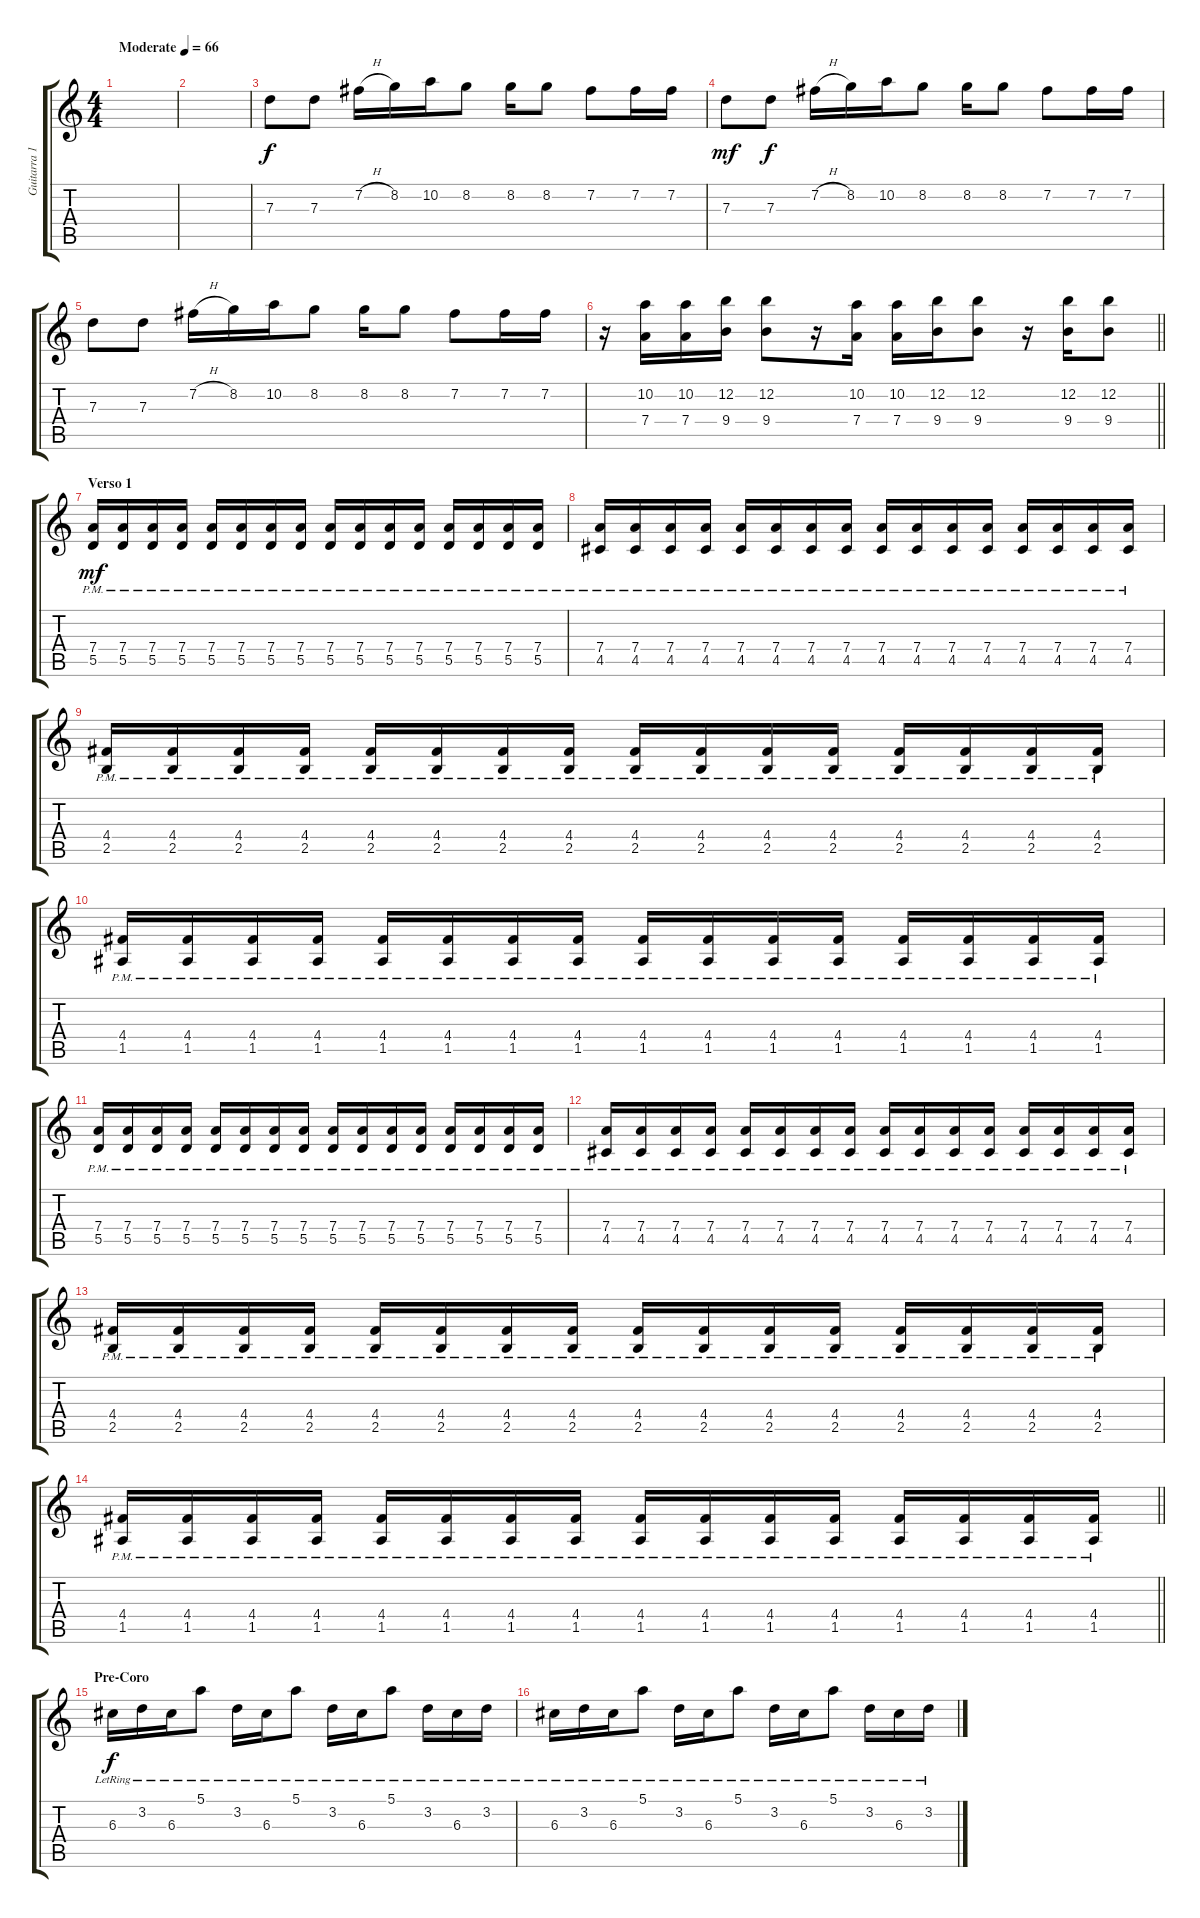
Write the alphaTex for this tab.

\track ("Guitarra 1" "Guitarra 1") {instrument distortionguitar}
\staff {score tabs}
\tuning (E4 B3 G3 D3 A2 E2) {hide}
\ts (4 4)
\tempo (66 "Moderate")
\clef g2
\ks c
|
|
7.3.8 7.3.8 7.2{h}.16 8.2.16 10.2.16 8.2.8 8.2.16 8.2.8 7.2.8 7.2.16 7.2.16 |
7.3.8{dy mf} 7.3.8{dy f} 7.2{h}.16 8.2.16 10.2.16 8.2.8 8.2.16 8.2.8 7.2.8 7.2.16 7.2.16 |
7.3.8 7.3.8 7.2{h}.16 8.2.16 10.2.16 8.2.8 8.2.16 8.2.8 7.2.8 7.2.16 7.2.16 |
\barLineRight lightlight
r.16 (10.2 7.4).16 (10.2 7.4).16 (12.2 9.4).16 (12.2 9.4).8 r.16 (10.2 7.4).16 (10.2 7.4).16 (12.2 9.4).16 (12.2 9.4).8 r.16 (12.2 9.4).16 (12.2 9.4).8 |
\section ("" "Verso 1")
(7.4{pm} 5.5{pm}).16{dy mf instrument overdrivenguitar} (7.4{pm} 5.5{pm}).16 (7.4{pm} 5.5{pm}).16 (7.4{pm} 5.5{pm}).16 (7.4{pm} 5.5{pm}).16 (7.4{pm} 5.5{pm}).16 (7.4{pm} 5.5{pm}).16 (7.4{pm} 5.5{pm}).16 (7.4{pm} 5.5{pm}).16 (7.4{pm} 5.5{pm}).16 (7.4{pm} 5.5{pm}).16 (7.4{pm} 5.5{pm}).16 (7.4{pm} 5.5{pm}).16 (7.4{pm} 5.5{pm}).16 (7.4{pm} 5.5{pm}).16 (7.4{pm} 5.5{pm}).16 |
(7.4{pm} 4.5{pm}).16 (7.4{pm} 4.5{pm}).16 (7.4{pm} 4.5{pm}).16 (7.4{pm} 4.5{pm}).16 (7.4{pm} 4.5{pm}).16 (7.4{pm} 4.5{pm}).16 (7.4{pm} 4.5{pm}).16 (7.4{pm} 4.5{pm}).16 (7.4{pm} 4.5{pm}).16 (7.4{pm} 4.5{pm}).16 (7.4{pm} 4.5{pm}).16 (7.4{pm} 4.5{pm}).16 (7.4{pm} 4.5{pm}).16 (7.4{pm} 4.5{pm}).16 (7.4{pm} 4.5{pm}).16 (7.4{pm} 4.5{pm}).16 |
(4.4{pm} 2.5{pm}).16 (4.4{pm} 2.5{pm}).16 (4.4{pm} 2.5{pm}).16 (4.4{pm} 2.5{pm}).16 (4.4{pm} 2.5{pm}).16 (4.4{pm} 2.5{pm}).16 (4.4{pm} 2.5{pm}).16 (4.4{pm} 2.5{pm}).16 (4.4{pm} 2.5{pm}).16 (4.4{pm} 2.5{pm}).16 (4.4{pm} 2.5{pm}).16 (4.4{pm} 2.5{pm}).16 (4.4{pm} 2.5{pm}).16 (4.4{pm} 2.5{pm}).16 (4.4{pm} 2.5{pm}).16 (4.4{pm} 2.5{pm}).16 |
(4.4{pm} 1.5{pm}).16 (4.4{pm} 1.5{pm}).16 (4.4{pm} 1.5{pm}).16 (4.4{pm} 1.5{pm}).16 (4.4{pm} 1.5{pm}).16 (4.4{pm} 1.5{pm}).16 (4.4{pm} 1.5{pm}).16 (4.4{pm} 1.5{pm}).16 (4.4{pm} 1.5{pm}).16 (4.4{pm} 1.5{pm}).16 (4.4{pm} 1.5{pm}).16 (4.4{pm} 1.5{pm}).16 (4.4{pm} 1.5{pm}).16 (4.4{pm} 1.5{pm}).16 (4.4{pm} 1.5{pm}).16 (4.4{pm} 1.5{pm}).16 |
(7.4{pm} 5.5{pm}).16 (7.4{pm} 5.5{pm}).16 (7.4{pm} 5.5{pm}).16 (7.4{pm} 5.5{pm}).16 (7.4{pm} 5.5{pm}).16 (7.4{pm} 5.5{pm}).16 (7.4{pm} 5.5{pm}).16 (7.4{pm} 5.5{pm}).16 (7.4{pm} 5.5{pm}).16 (7.4{pm} 5.5{pm}).16 (7.4{pm} 5.5{pm}).16 (7.4{pm} 5.5{pm}).16 (7.4{pm} 5.5{pm}).16 (7.4{pm} 5.5{pm}).16 (7.4{pm} 5.5{pm}).16 (7.4{pm} 5.5{pm}).16 |
(7.4{pm} 4.5{pm}).16 (7.4{pm} 4.5{pm}).16 (7.4{pm} 4.5{pm}).16 (7.4{pm} 4.5{pm}).16 (7.4{pm} 4.5{pm}).16 (7.4{pm} 4.5{pm}).16 (7.4{pm} 4.5{pm}).16 (7.4{pm} 4.5{pm}).16 (7.4{pm} 4.5{pm}).16 (7.4{pm} 4.5{pm}).16 (7.4{pm} 4.5{pm}).16 (7.4{pm} 4.5{pm}).16 (7.4{pm} 4.5{pm}).16 (7.4{pm} 4.5{pm}).16 (7.4{pm} 4.5{pm}).16 (7.4{pm} 4.5{pm}).16 |
(4.4{pm} 2.5{pm}).16 (4.4{pm} 2.5{pm}).16 (4.4{pm} 2.5{pm}).16 (4.4{pm} 2.5{pm}).16 (4.4{pm} 2.5{pm}).16 (4.4{pm} 2.5{pm}).16 (4.4{pm} 2.5{pm}).16 (4.4{pm} 2.5{pm}).16 (4.4{pm} 2.5{pm}).16 (4.4{pm} 2.5{pm}).16 (4.4{pm} 2.5{pm}).16 (4.4{pm} 2.5{pm}).16 (4.4{pm} 2.5{pm}).16 (4.4{pm} 2.5{pm}).16 (4.4{pm} 2.5{pm}).16 (4.4{pm} 2.5{pm}).16 |
\barLineRight lightlight
(4.4{pm} 1.5{pm}).16 (4.4{pm} 1.5{pm}).16 (4.4{pm} 1.5{pm}).16 (4.4{pm} 1.5{pm}).16 (4.4{pm} 1.5{pm}).16 (4.4{pm} 1.5{pm}).16 (4.4{pm} 1.5{pm}).16 (4.4{pm} 1.5{pm}).16 (4.4{pm} 1.5{pm}).16 (4.4{pm} 1.5{pm}).16 (4.4{pm} 1.5{pm}).16 (4.4{pm} 1.5{pm}).16 (4.4{pm} 1.5{pm}).16 (4.4{pm} 1.5{pm}).16 (4.4{pm} 1.5{pm}).16 (4.4{pm} 1.5{pm}).16 |
\section ("" "Pre-Coro")
6.3{lr}.16{dy f} 3.2{lr}.16 6.3{lr}.16 5.1{lr}.8 3.2{lr}.16 6.3{lr}.16 5.1{lr}.8 3.2{lr}.16 6.3{lr}.16 5.1{lr}.8 3.2{lr}.16 6.3{lr}.16 3.2{lr}.16 |
6.3{lr}.16 3.2{lr}.16 6.3{lr}.16 5.1{lr}.8 3.2{lr}.16 6.3{lr}.16 5.1{lr}.8 3.2{lr}.16 6.3{lr}.16 5.1{lr}.8 3.2{lr}.16 6.3{lr}.16 3.2{lr}.16
